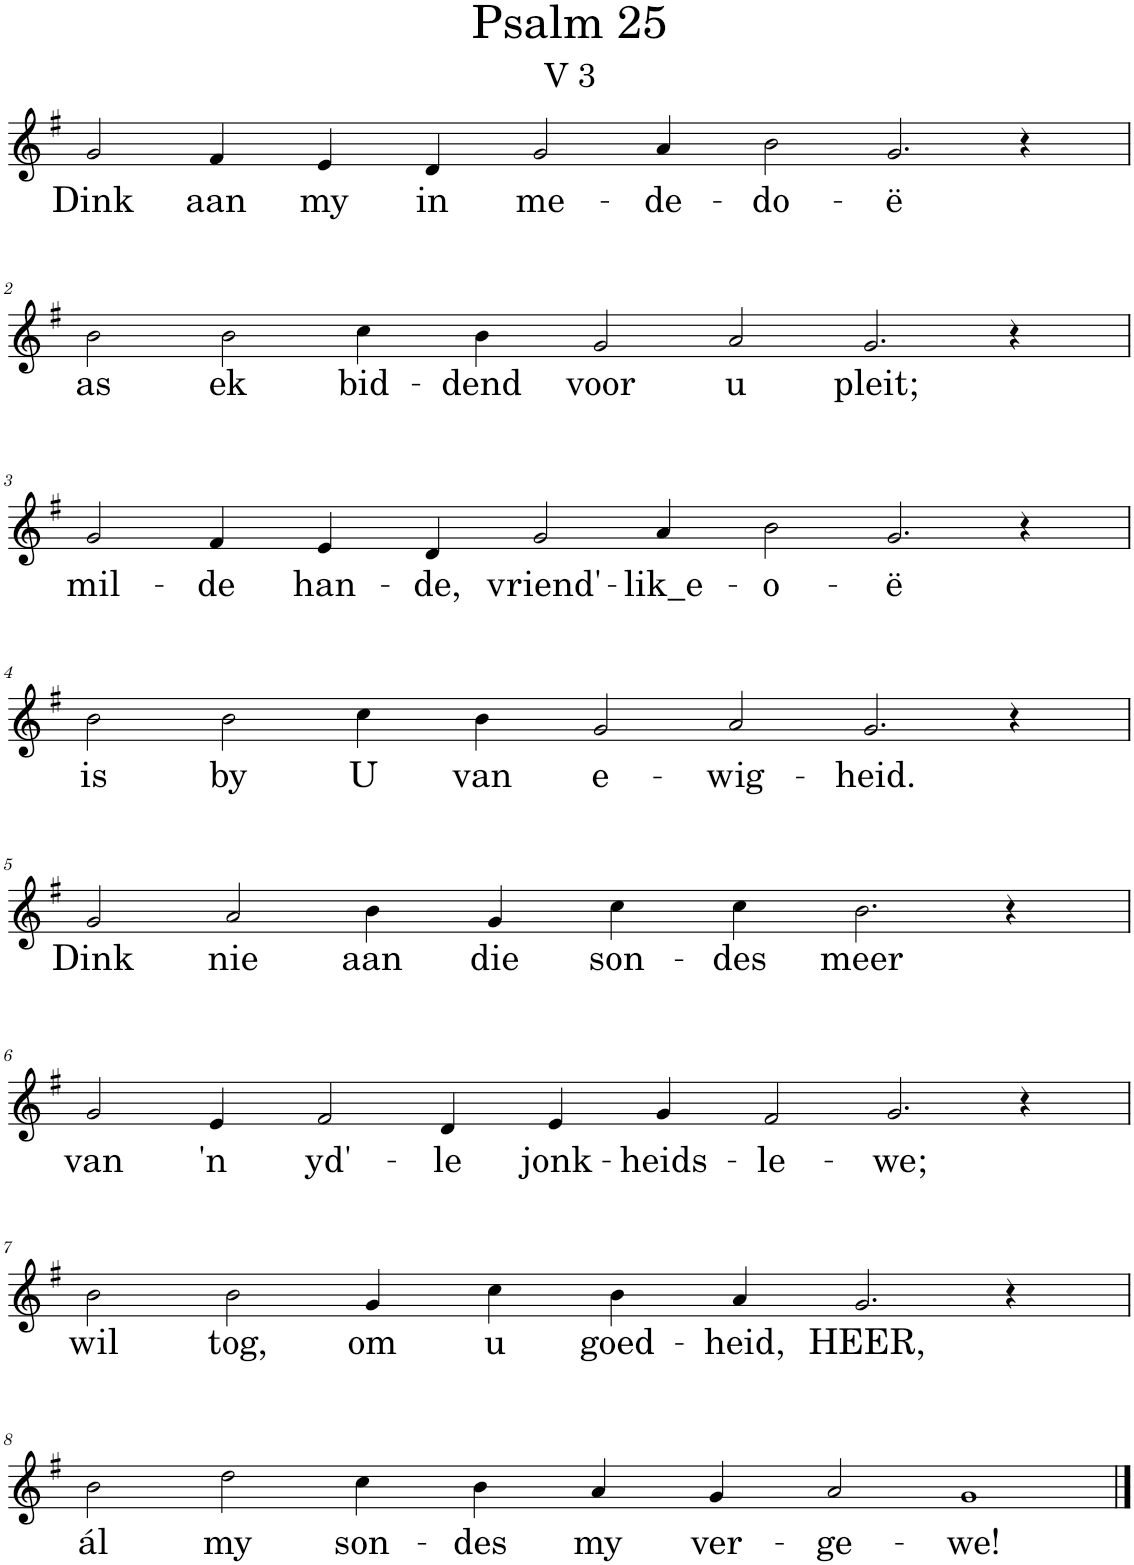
**kern	**text
*part1	*part1
*staff1	*staff1
*I"Pipe Organ	*
*I'P Org	*
*clefG2	*
*k[f#]	*
*M14/4	*
=1	=1
!	!LO:LY:b
2g/	Dink
!	!LO:LY:b
4f#/	aan
!	!LO:LY:b
4e/	my
!	!LO:LY:b
4d/	in
!	!LO:LY:b
2g/	me-
!	!LO:LY:b
4a/	-de-
!	!LO:LY:b
2b\	-do-
!	!LO:LY:b
2.g/	-ë
4r	.
!!LO:LB:g=z
=2	=2
!	!LO:LY:b
2b\	as
!	!LO:LY:b
2b\	ek
!	!LO:LY:b
4cc\	bid-
!	!LO:LY:b
4b\	-dend
!	!LO:LY:b
2g/	voor
!	!LO:LY:b
2a/	u
!	!LO:LY:b
2.g/	pleit;
4r	.
!!LO:LB:g=z
=3	=3
!	!LO:LY:b
2g/	mil-
!	!LO:LY:b
4f#/	-de
!	!LO:LY:b
4e/	han-
!	!LO:LY:b
4d/	-de,
!	!LO:LY:b
2g/	vriend'-
!	!LO:LY:b
4a/	-lik_e-
!	!LO:LY:b
2b\	-o-
!	!LO:LY:b
2.g/	-ë
4r	.
!!LO:LB:g=z
=4	=4
!	!LO:LY:b
2b\	is
!	!LO:LY:b
2b\	by
!	!LO:LY:b
4cc\	U
!	!LO:LY:b
4b\	van
!	!LO:LY:b
2g/	e-
!	!LO:LY:b
2a/	-wig-
!	!LO:LY:b
2.g/	-heid.
4r	.
!!LO:LB:g=z
=5	=5
*M12/4	*
!	!LO:LY:b
2g/	Dink
!	!LO:LY:b
2a/	nie
!	!LO:LY:b
4b\	aan
!	!LO:LY:b
4g/	die
!	!LO:LY:b
4cc\	son-
!	!LO:LY:b
4cc\	-des
!	!LO:LY:b
2.b\	meer
4r	.
!!LO:LB:g=z
=6	=6
*M14/4	*
!	!LO:LY:b
2g/	van
!	!LO:LY:b
4e/	'n
!	!LO:LY:b
2f#/	yd'-
!	!LO:LY:b
4d/	-le
!	!LO:LY:b
4e/	jonk-
!	!LO:LY:b
4g/	-heids-
!	!LO:LY:b
2f#/	-le-
!	!LO:LY:b
2.g/	-we;
4r	.
!!LO:LB:g=z
=7	=7
*M12/4	*
!	!LO:LY:b
2b\	wil
!	!LO:LY:b
2b\	tog,
!	!LO:LY:b
4g/	om
!	!LO:LY:b
4cc\	u
!	!LO:LY:b
4b\	goed-
!	!LO:LY:b
4a/	-heid,
!	!LO:LY:b
2.g/	HEER,
4r	.
!!LO:LB:g=z
=8	=8
*M14/4	*
!	!LO:LY:b
2b\	ál
!	!LO:LY:b
2dd\	my
!	!LO:LY:b
4cc\	son-
!	!LO:LY:b
4b\	-des
!	!LO:LY:b
4a/	my
!	!LO:LY:b
4g/	ver-
!	!LO:LY:b
2a/	-ge-
!	!LO:LY:b
1g	-we!
==	==
*-	*-
